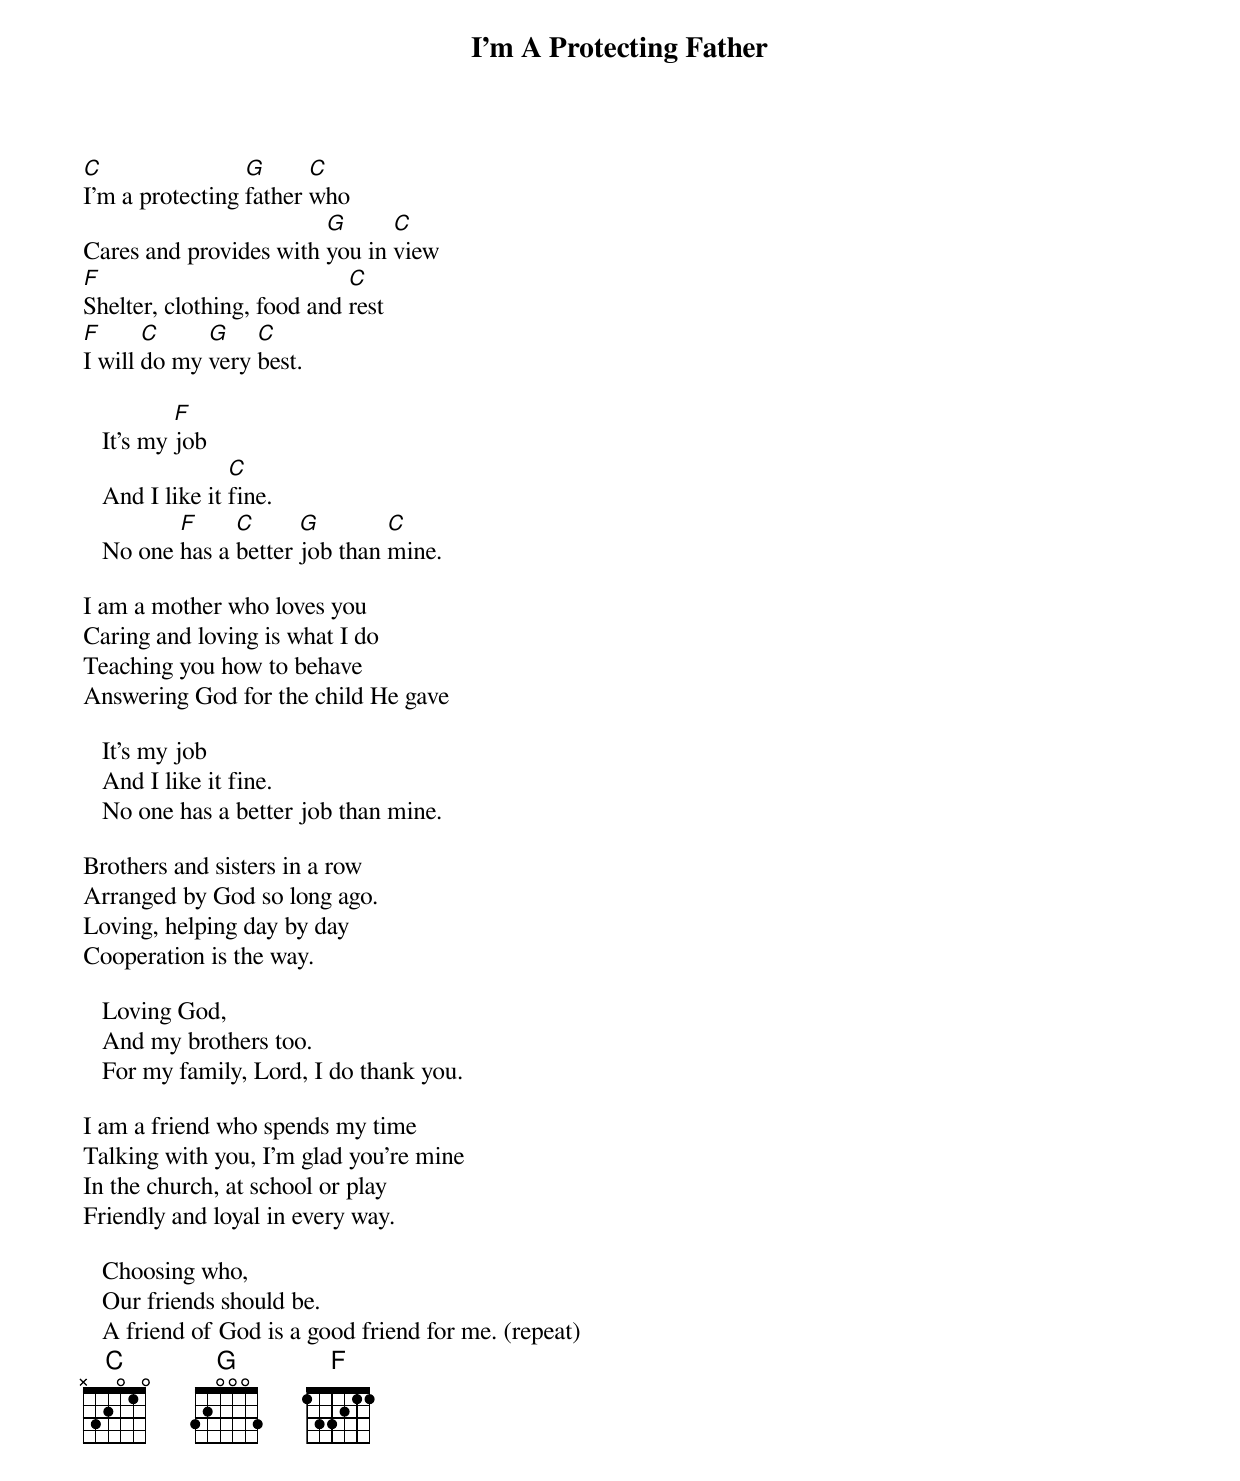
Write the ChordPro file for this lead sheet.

{title: I'm A Protecting Father}


[C]I'm a protecting [G]father [C]who
Cares and provides with [G]you in [C]view
[F]Shelter, clothing, food and [C]rest
[F]I will [C]do my [G]very [C]best.

   It's my [F]job
   And I like it [C]fine.
   No one [F]has a [C]better [G]job than [C]mine.

I am a mother who loves you
Caring and loving is what I do
Teaching you how to behave
Answering God for the child He gave

   It's my job
   And I like it fine.
   No one has a better job than mine.

Brothers and sisters in a row
Arranged by God so long ago.
Loving, helping day by day
Cooperation is the way.

   Loving God,
   And my brothers too.
   For my family, Lord, I do thank you.

I am a friend who spends my time
Talking with you, I'm glad you're mine
In the church, at school or play
Friendly and loyal in every way.

   Choosing who,
   Our friends should be.
   A friend of God is a good friend for me. (repeat)
